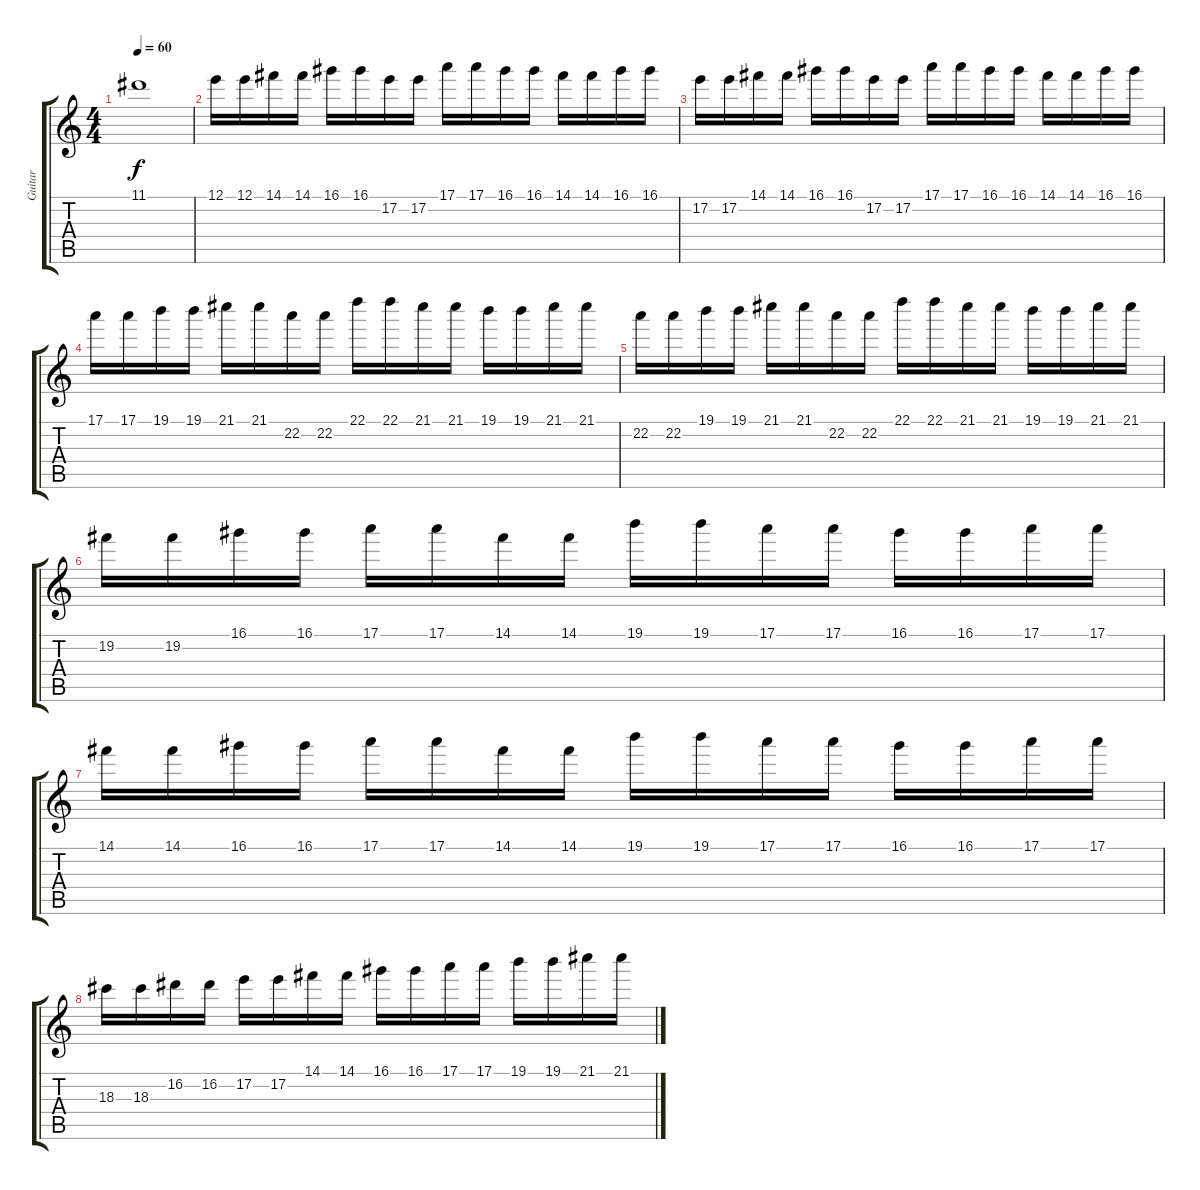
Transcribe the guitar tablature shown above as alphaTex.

\track ("Guitar" "Guitar") {instrument distortionguitar}
\staff {score tabs}
\tuning (E4 B3 G3 D3 A2 E2) {hide}
\ts (4 4)
\tempo 60
\clef g2
\ks c
11.1.1{dy f} |
12.1.16 12.1.16 14.1.16 14.1.16 16.1.16 16.1.16 17.2.16 17.2.16 17.1.16 17.1.16 16.1.16 16.1.16 14.1.16 14.1.16 16.1.16 16.1.16 |
17.2.16 17.2.16 14.1.16 14.1.16 16.1.16 16.1.16 17.2.16 17.2.16 17.1.16 17.1.16 16.1.16 16.1.16 14.1.16 14.1.16 16.1.16 16.1.16 |
17.1.16 17.1.16 19.1.16 19.1.16 21.1.16 21.1.16 22.2.16 22.2.16 22.1.16 22.1.16 21.1.16 21.1.16 19.1.16 19.1.16 21.1.16 21.1.16 |
22.2.16 22.2.16 19.1.16 19.1.16 21.1.16 21.1.16 22.2.16 22.2.16 22.1.16 22.1.16 21.1.16 21.1.16 19.1.16 19.1.16 21.1.16 21.1.16 |
19.2.16 19.2.16 16.1.16 16.1.16 17.1.16 17.1.16 14.1.16 14.1.16 19.1.16 19.1.16 17.1.16 17.1.16 16.1.16 16.1.16 17.1.16 17.1.16 |
14.1.16 14.1.16 16.1.16 16.1.16 17.1.16 17.1.16 14.1.16 14.1.16 19.1.16 19.1.16 17.1.16 17.1.16 16.1.16 16.1.16 17.1.16 17.1.16 |
18.3.16 18.3.16 16.2.16 16.2.16 17.2.16 17.2.16 14.1.16 14.1.16 16.1.16 16.1.16 17.1.16 17.1.16 19.1.16 19.1.16 21.1.16 21.1.16
